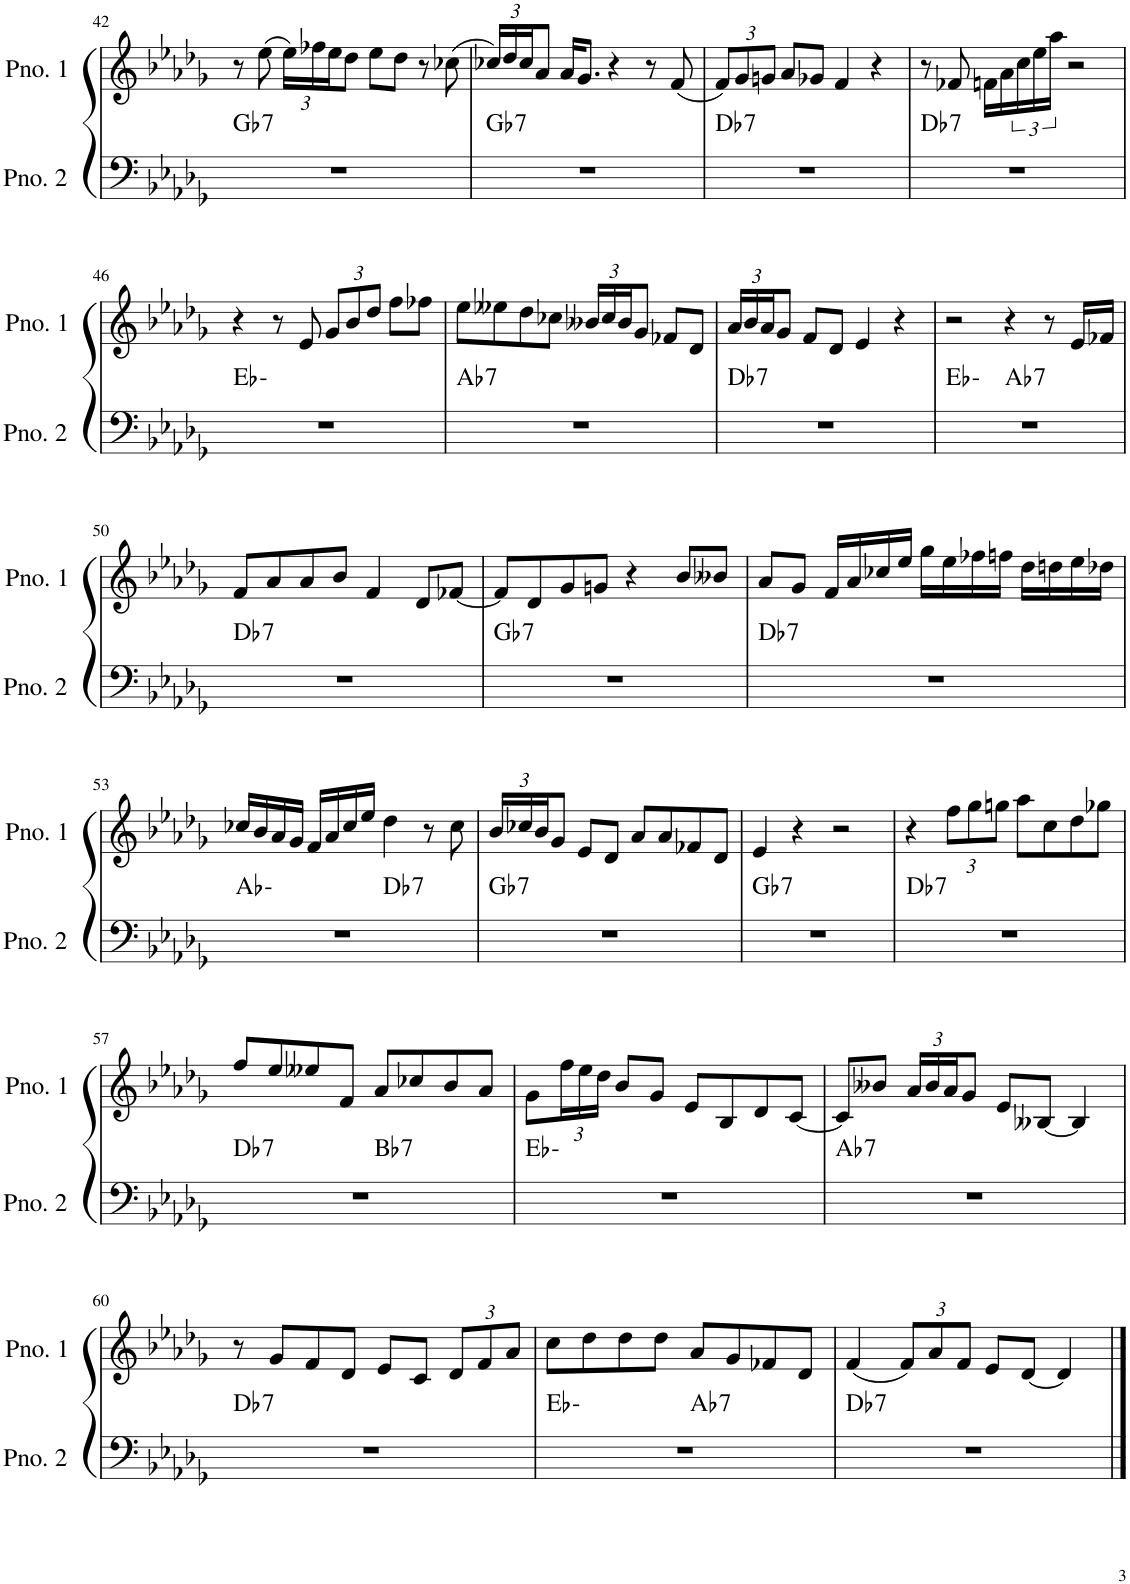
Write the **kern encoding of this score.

**kern	**harte	**kern
*part2	*part2	*part1
*staff2	*	*staff1
*I"ピアノ 2	*	*I"ピアノ 1
!!LO:PB:g=z
*clefF4	*	*clefG2
*k[b-e-a-d-g-]	*	*k[b-e-a-d-g-]
*M4/4	*	*M4/4
=42	=42	=42
!	!LO:H:kt=7	!
1r	Gb:7	8r
.	.	(8ee-\
*	*	*Xbrackettup
.	.	24ee-\LL)
.	.	24ff-X\
.	.	24ee-\J
.	.	8dd-\J
.	.	8ee-\L
.	.	8dd-\J
.	.	8r
.	.	(8cc-X\
=43	=43	=43
!	!LO:H:kt=7	!
1r	Gb:7	24cc-X/LL)
.	.	24dd-/
.	.	24cc-/J
.	.	8a-/J
.	.	16a-/KL
.	.	8.g-/J
.	.	4r
.	.	8r
.	.	(8f/
=44	=44	=44
!	!LO:H:kt=7	!
1r	Db:7	12f/L)
.	.	12g-/
.	.	12gn/J
.	.	8a-/L
.	.	8g-X/J
.	.	4f/
.	.	4r
=45	=45	=45
!	!LO:H:kt=7	!
1r	Db:7	8r
.	.	8f-X/
.	.	16fn\LL
.	.	16a-\
*	*	*brackettup
.	.	24cc\
.	.	24ee-\
.	.	24aa-\JJ
.	.	2r
!!LO:LB:g=z
=46	=46	=46
1r	Eb:min	4r
.	.	8r
.	.	8e-/
*	*	*Xbrackettup
.	.	12g-/L
.	.	12b-/
.	.	12dd-/J
.	.	8ff\L
.	.	8ff-X\J
=47	=47	=47
!	!LO:H:kt=7	!
1r	Ab:7	8ee-\L
.	.	8ee--X\
.	.	8dd-\
.	.	8cc-X\J
.	.	24b--X/LL
.	.	24cc-/
.	.	24b--/J
.	.	8g-/J
.	.	8f-X/L
.	.	8d-/J
=48	=48	=48
!	!LO:H:kt=7	!
1r	Db:7	24a-/LL
.	.	24b-/
.	.	24a-/J
.	.	8g-/J
.	.	8f/L
.	.	8d-/J
.	.	4e-/
.	.	4r
=49	=49	=49
*^	*	*
1r	2ryy	Eb:min	2r
!	!	!LO:H:kt=7	!
.	2ryy	Ab:7	4r
.	.	.	8r
.	.	.	16e-/LL
.	.	.	16f-X/JJ
!!LO:LB:g=z
=50	=50	=50	=50
!	!	!LO:H:kt=7	!
*v	*v	*	*
1r	Db:7	8f/L
.	.	8a-/
.	.	8a-/
.	.	8b-/J
.	.	4f/
.	.	8d-/L
.	.	[8f-X/J
=51	=51	=51
!	!LO:H:kt=7	!
1r	Gb:7	8f-/L]
.	.	8d-/
.	.	8g-/
.	.	8gn/J
.	.	4r
.	.	8b-/L
.	.	8b--X/J
=52	=52	=52
!	!LO:H:kt=7	!
1r	Db:7	8a-/L
.	.	8g-/J
.	.	16f/LL
.	.	16a-/
.	.	16cc-X/
.	.	16ee-/JJ
.	.	16gg-\LL
.	.	16ee-\
.	.	16ff-X\
.	.	16ffn\JJ
.	.	16dd-\LL
.	.	16ddn\
.	.	16ee-\
.	.	16dd-X\JJ
!!LO:LB:g=z
=53	=53	=53
*^	*	*
1r	2ryy	Ab:min	16cc-X/LL
.	.	.	16b-/
.	.	.	16a-/
.	.	.	16g-/JJ
.	.	.	16f/LL
.	.	.	16a-/
.	.	.	16cc-/
.	.	.	16ee-/JJ
!	!	!LO:H:kt=7	!
.	2ryy	Db:7	4dd-\
.	.	.	8r
.	.	.	8cc-\
=54	=54	=54	=54
!	!	!LO:H:kt=7	!
*v	*v	*	*
1r	Gb:7	24b-/LL
.	.	24cc-X/
.	.	24b-/J
.	.	8g-/J
.	.	8e-/L
.	.	8d-/J
.	.	8a-/L
.	.	8a-/
.	.	8f-X/
.	.	8d-/J
=55	=55	=55
!	!LO:H:kt=7	!
1r	Gb:7	4e-/
.	.	4r
.	.	2r
=56	=56	=56
!	!LO:H:kt=7	!
1r	Db:7	4r
.	.	12ff\L
.	.	12gg-\
.	.	12ggn\J
.	.	8aa-\L
.	.	8cc\
.	.	8dd-\
.	.	8gg-X\J
!!LO:LB:g=z
=57	=57	=57
!	!LO:H:kt=7	!
*^	*	*
1r	2ryy	Db:7	8ff/L
.	.	.	8ee-/
.	.	.	8ee--X/
.	.	.	8f/J
!	!	!LO:H:kt=7	!
.	2ryy	Bb:7	8a-/L
.	.	.	8cc-X/
.	.	.	8b-/
.	.	.	8a-/J
*v	*v	*	*
=58	=58	=58
1r	Eb:min	8g-\L
.	.	24ff\L
.	.	24ee-\
.	.	24dd-\JJ
.	.	8b-/L
.	.	8g-/J
.	.	8e-/L
.	.	8B-/
.	.	8d-/
.	.	[8c/J
=59	=59	=59
!	!LO:H:kt=7	!
1r	Ab:7	8c/L]
.	.	8b--X/J
.	.	24a-/LL
.	.	24b--/
.	.	24a-/J
.	.	8g-/J
.	.	8e-/L
.	.	[8B--X/J
.	.	4B--/]
!!LO:LB:g=z
=60	=60	=60
!	!LO:H:kt=7	!
1r	Db:7	8r
.	.	8g-/L
.	.	8f/
.	.	8d-/J
.	.	8e-/L
.	.	8c/J
.	.	12d-/L
.	.	12f/
.	.	12a-/J
=61	=61	=61
*^	*	*
1r	2ryy	Eb:min	8cc\L
.	.	.	8dd-\
.	.	.	8dd-\
.	.	.	8dd-\J
!	!	!LO:H:kt=7	!
.	2ryy	Ab:7	8a-/L
.	.	.	8g-/
.	.	.	8f-X/
.	.	.	8d-/J
=62	=62	=62	=62
!	!	!LO:H:kt=7	!
*v	*v	*	*
1r	Db:7	(4f/
.	.	12f/L)
.	.	12a-/
.	.	12f/J
.	.	8e-/L
.	.	[8d-/J
.	.	4d-/]
==	==	==
*-	*-	*-
